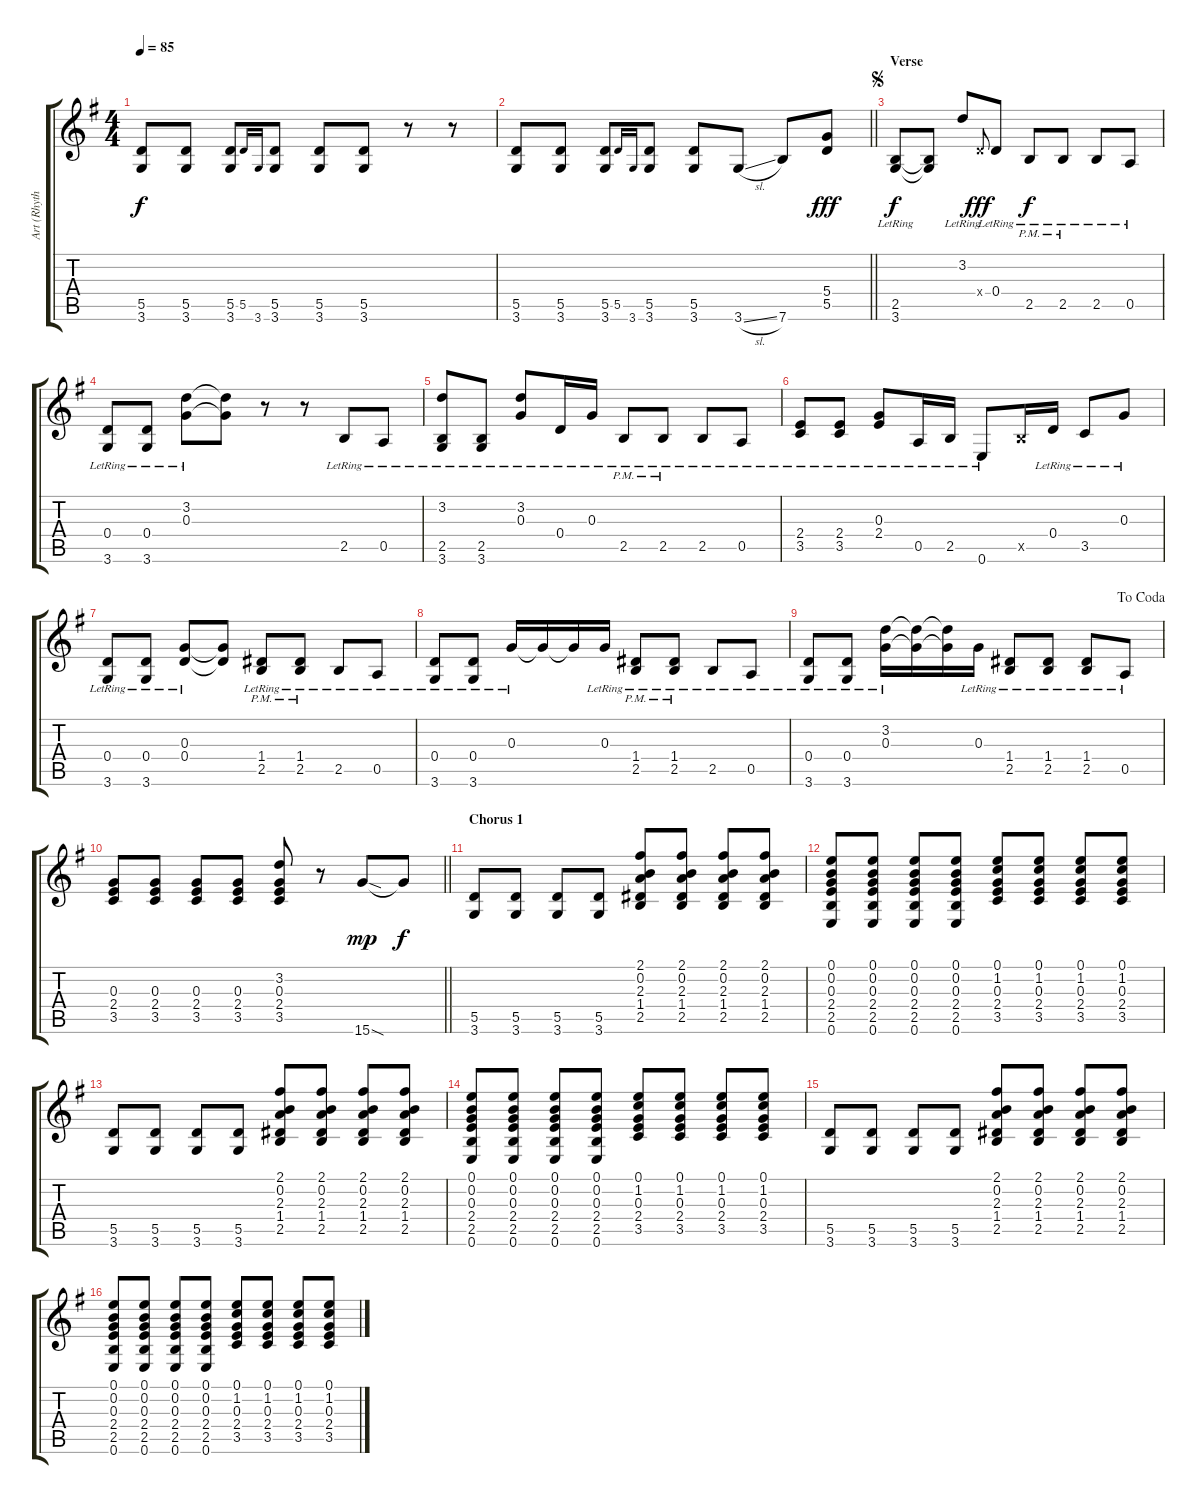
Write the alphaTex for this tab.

\track ("Art (Rhythm)" "Art (Rhyth") {instrument acousticguitarsteel}
\staff {score tabs}
\tuning (E4 B3 G3 D3 A2 E2) {hide}
\ts (4 4)
\tempo 85
\clef g2
\ks g
(5.5 3.6).8{dy f} (5.5 3.6).8 (5.5 3.6).8 5.5.16{gr onbeat} 3.6.16{gr onbeat} (5.5 3.6).8 (5.5 3.6).8 (5.5 3.6).8 r.8 r.8 |
\barLineRight lightlight
(5.5 3.6).8 (5.5 3.6).8 (5.5 3.6).8 5.5.16{gr onbeat} 3.6.16{gr onbeat} (5.5 3.6).8 (5.5 3.6).8 3.6{sl}.8 7.6.8 (5.4 5.5).8{dy fff} |
\section ("" "Verse")
\jump segno
(2.5{lr} 3.6{lr}).8{dy f} (2.5{t} 3.6{t}).8 3.2{lr}.8 0.4{x}.8{gr onbeat dy fff} 0.4{lr}.8 2.5{pm lr}.8{dy f} 2.5{pm lr}.8 2.5{lr}.8 0.5{lr}.8 |
(0.4{lr} 3.6{lr}).8 (0.4{lr} 3.6{lr}).8 (3.2{lr} 0.3{lr}).8 (3.2{t} 0.3{t}).8 r.8 r.8 2.5{lr}.8 0.5{lr}.8 |
(3.2{lr} 2.5{lr} 3.6{lr}).8 (2.5{lr} 3.6{lr}).8 (3.2{lr} 0.3{lr}).8 0.4{lr}.16 0.3{lr}.16 2.5{pm lr}.8 2.5{pm lr}.8 2.5{lr}.8 0.5{lr}.8 |
(2.4{lr} 3.5{lr}).8 (2.4{lr} 3.5{lr}).8 (0.3{lr} 2.4{lr}).8 0.5{lr}.16 2.5{lr}.16 0.6{lr}.8 2.5{x}.16 0.4{lr}.16 3.5{lr}.8 0.3{lr}.8 |
(0.4{lr} 3.6{lr}).8 (0.4{lr} 3.6{lr}).8 (0.3{lr} 0.4{lr}).8 (0.3{t} 0.4{t}).8 (1.4{pm lr} 2.5{pm lr}).8 (1.4{pm lr} 2.5{pm lr}).8 2.5{lr}.8 0.5{lr}.8 |
(0.4{lr} 3.6{lr}).8 (0.4{lr} 3.6{lr}).8 0.3{lr}.16 0.3{t}.16 0.3{t}.16 0.3{lr}.16 (1.4{pm lr} 2.5{pm lr}).8 (1.4{pm lr} 2.5{pm lr}).8 2.5{lr}.8 0.5{lr}.8 |
\jump dacoda
(0.4{lr} 3.6{lr}).8 (0.4{lr} 3.6{lr}).8 (3.2{lr} 0.3{lr}).16 (3.2{t} 0.3{t}).16 (3.2{t} 0.3{t}).16 0.3{lr}.16 (1.4{lr} 2.5{lr}).8 (1.4{lr} 2.5{lr}).8 (1.4{lr} 2.5{lr}).8 0.5{lr}.8 |
\barLineRight lightlight
(0.3 2.4 3.5).8 (0.3 2.4 3.5).8 (0.3 2.4 3.5).8 (0.3 2.4 3.5).8 (3.2 0.3 2.4 3.5).8 r.8 15.6{sod}.8{dy mp} 15.6{t}.8{dy f} |
\section ("" "Chorus 1")
(5.5 3.6).8 (5.5 3.6).8 (5.5 3.6).8 (5.5 3.6).8 (2.1 0.2 2.3 1.4 2.5).8 (2.1 0.2 2.3 1.4 2.5).8 (2.1 0.2 2.3 1.4 2.5).8 (2.1 0.2 2.3 1.4 2.5).8 |
(0.1 0.2 0.3 2.4 2.5 0.6).8 (0.1 0.2 0.3 2.4 2.5 0.6).8 (0.1 0.2 0.3 2.4 2.5 0.6).8 (0.1 0.2 0.3 2.4 2.5 0.6).8 (0.1 1.2 0.3 2.4 3.5).8 (0.1 1.2 0.3 2.4 3.5).8 (0.1 1.2 0.3 2.4 3.5).8 (0.1 1.2 0.3 2.4 3.5).8 |
(5.5 3.6).8 (5.5 3.6).8 (5.5 3.6).8 (5.5 3.6).8 (2.1 0.2 2.3 1.4 2.5).8 (2.1 0.2 2.3 1.4 2.5).8 (2.1 0.2 2.3 1.4 2.5).8 (2.1 0.2 2.3 1.4 2.5).8 |
(0.1 0.2 0.3 2.4 2.5 0.6).8 (0.1 0.2 0.3 2.4 2.5 0.6).8 (0.1 0.2 0.3 2.4 2.5 0.6).8 (0.1 0.2 0.3 2.4 2.5 0.6).8 (0.1 1.2 0.3 2.4 3.5).8 (0.1 1.2 0.3 2.4 3.5).8 (0.1 1.2 0.3 2.4 3.5).8 (0.1 1.2 0.3 2.4 3.5).8 |
(5.5 3.6).8 (5.5 3.6).8 (5.5 3.6).8 (5.5 3.6).8 (2.1 0.2 2.3 1.4 2.5).8 (2.1 0.2 2.3 1.4 2.5).8 (2.1 0.2 2.3 1.4 2.5).8 (2.1 0.2 2.3 1.4 2.5).8 |
(0.1 0.2 0.3 2.4 2.5 0.6).8 (0.1 0.2 0.3 2.4 2.5 0.6).8 (0.1 0.2 0.3 2.4 2.5 0.6).8 (0.1 0.2 0.3 2.4 2.5 0.6).8 (0.1 1.2 0.3 2.4 3.5).8 (0.1 1.2 0.3 2.4 3.5).8 (0.1 1.2 0.3 2.4 3.5).8 (0.1 1.2 0.3 2.4 3.5).8
